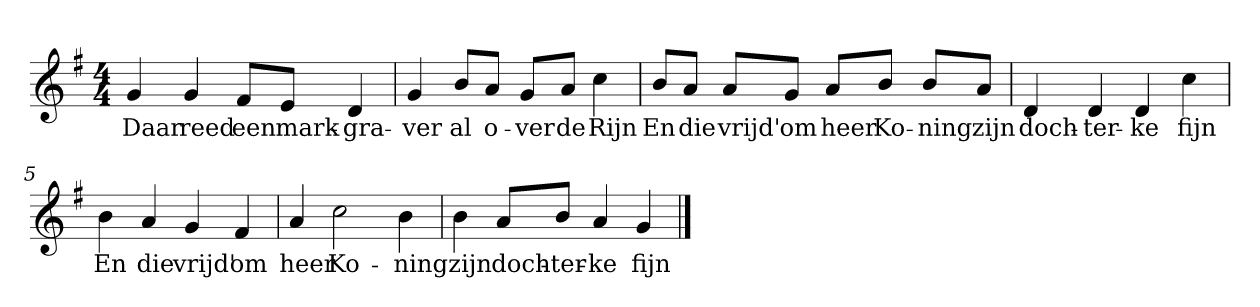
**kern	**text
*part1	*part1
*staff1	*staff1
*clefG2	*
*k[f#]	*
*G:	*
*M4/4	*
*MM120	*
=1	=1
4g	Daar
4g	reed
8f#/L	een
8e/J	mark-
4d	-gra-
=2	=2
4g	-ver
8b/L	al
8a/J	o-
8g/L	-ver
8a/J	de
4cc	Rijn
=3	=3
8b/L	En
8a/J	die
8a/L	vrijd'
8g/J	om
8a/L	heer
8b/J	Ko-
8b/L	-ning
8a/J	zijn
=4	=4
4d	doch-
4d	-ter-
4d	-ke
4cc	fijn
=5	=5
4b	En
4a	die
4g	vrijd'
4f#	om
=6	=6
4a	heer
2cc	Ko-
4b	-ning
=7	=7
4b	zijn
8a/L	doch-
8b/J	-ter-
4a	-ke
4g	fijn
==	==
*-	*-
